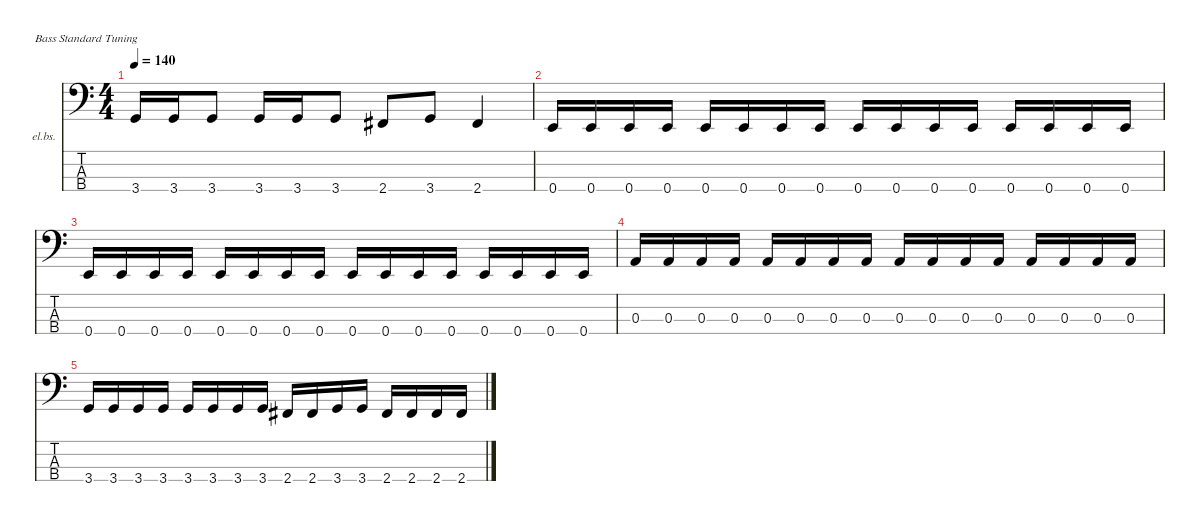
\defaultSystemsLayout 4
\hideDynamics
\bracketExtendMode nobrackets
\firstSystemTrackNameOrientation horizontal
\otherSystemsTrackNameOrientation horizontal
\track ("Bass" "el.bs.") {instrument electricbassfinger}
\staff {score tabs}
\tuning (G2 D2 A1 E1)
\ts (4 4)
\tempo 140
\clef f4
\ks c
3.4.16{dy mf} 3.4.16 3.4.8 3.4.16 3.4.16 3.4.8 2.4{acc #}.8 3.4.8 2.4{acc #}.4 |
0.4.16 0.4.16 0.4.16 0.4.16 0.4.16 0.4.16 0.4.16 0.4.16 0.4.16 0.4.16 0.4.16 0.4.16 0.4.16 0.4.16 0.4.16 0.4.16 |
0.4.16 0.4.16 0.4.16 0.4.16 0.4.16 0.4.16 0.4.16 0.4.16 0.4.16 0.4.16 0.4.16 0.4.16 0.4.16 0.4.16 0.4.16 0.4.16 |
0.3.16 0.3.16 0.3.16 0.3.16 0.3.16 0.3.16 0.3.16 0.3.16 0.3.16 0.3.16 0.3.16 0.3.16 0.3.16 0.3.16 0.3.16 0.3.16 |
3.4.16 3.4.16 3.4.16 3.4.16 3.4.16 3.4.16 3.4.16 3.4.16 2.4{acc #}.16 2.4{acc #}.16 3.4.16 3.4.16 2.4{acc #}.16 2.4{acc #}.16 2.4{acc #}.16 2.4{acc #}.16
